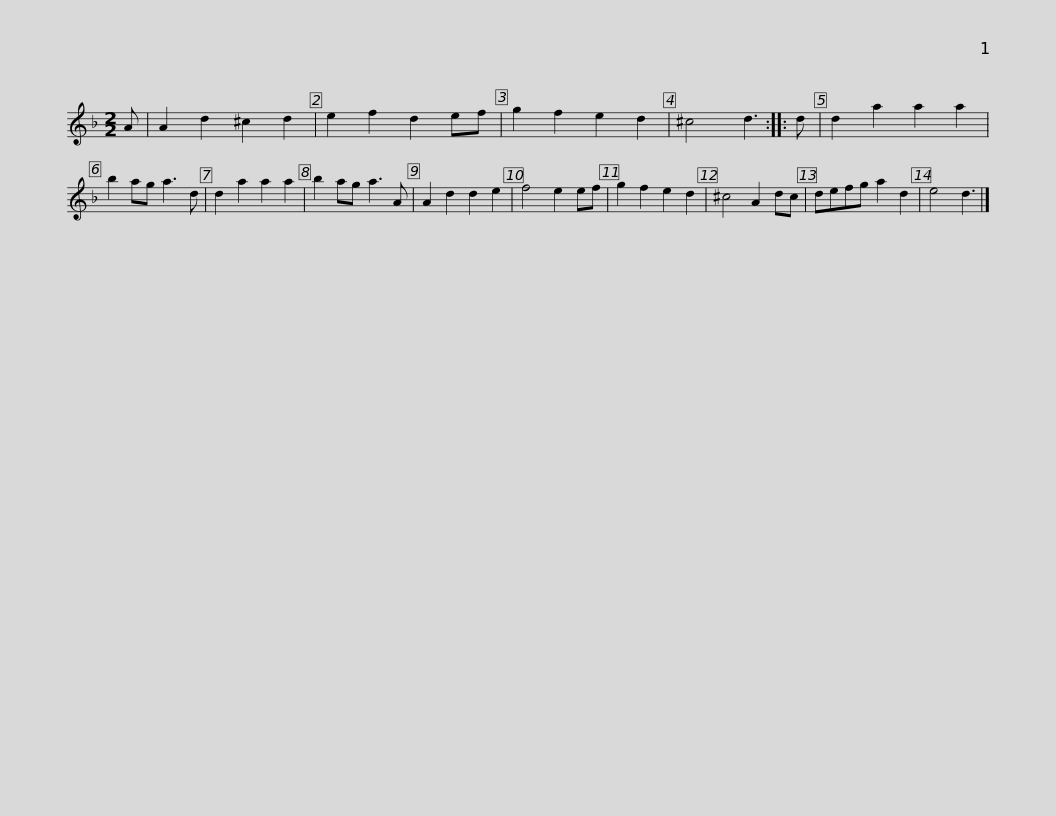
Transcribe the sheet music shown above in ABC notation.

X:1
L:1/8
M:2/2
I:linebreak $
K:Dmin
V:1 treble
V:1
 A | A2 d2 ^c2 d2 | e2 f2 d2 ef | g2 f2 e2 d2 | ^c4 d3 :: %5
 d | d2 a2 a2 a2 | b2 ag a3 d | d2 a2 a2 a2 |$ b2 ag a3 A | %10
 A2 d2 d2 e2 | f4 e2 ef | g2 f2 e2 d2 | ^c4 A2 dc | defg a2 d2 | %15
 e4 d3 |] %16
